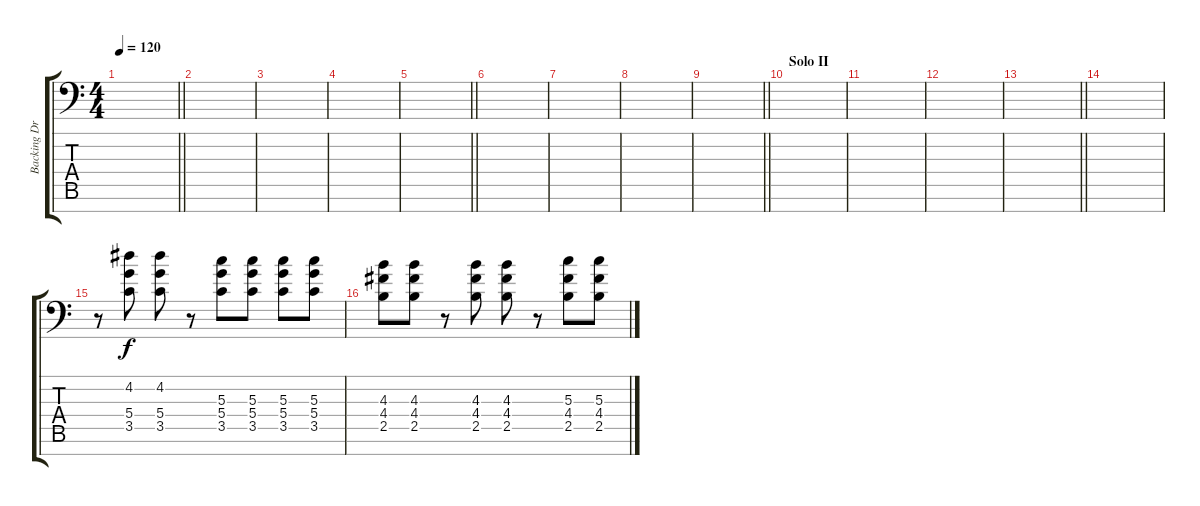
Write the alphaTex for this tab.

\track ("Backing Dropped A" "Backing Dr") {instrument distortionguitar}
\staff {score tabs}
\tuning (E4 B3 G3 D3 A2 E2 A1) {hide}
\ts (4 4)
\tempo 120
\clef f4
\barLineRight lightlight
\ks c
|
|
|
|
\barLineRight lightlight
|
|
|
|
\barLineRight lightlight
|
\section ("" "Solo II")
|
|
|
\barLineRight lightlight
|
|
r.8{instrument distortionguitar} (4.2 5.4 3.5).8 (4.2 5.4 3.5).8 r.8 (5.3 5.4 3.5).8 (5.3 5.4 3.5).8 (5.3 5.4 3.5).8 (5.3 5.4 3.5).8 |
(4.3 4.4 2.5).8 (4.3 4.4 2.5).8 r.8 (4.3 4.4 2.5).8 (4.3 4.4 2.5).8 r.8 (5.3 4.4 2.5).8 (5.3 4.4 2.5).8
